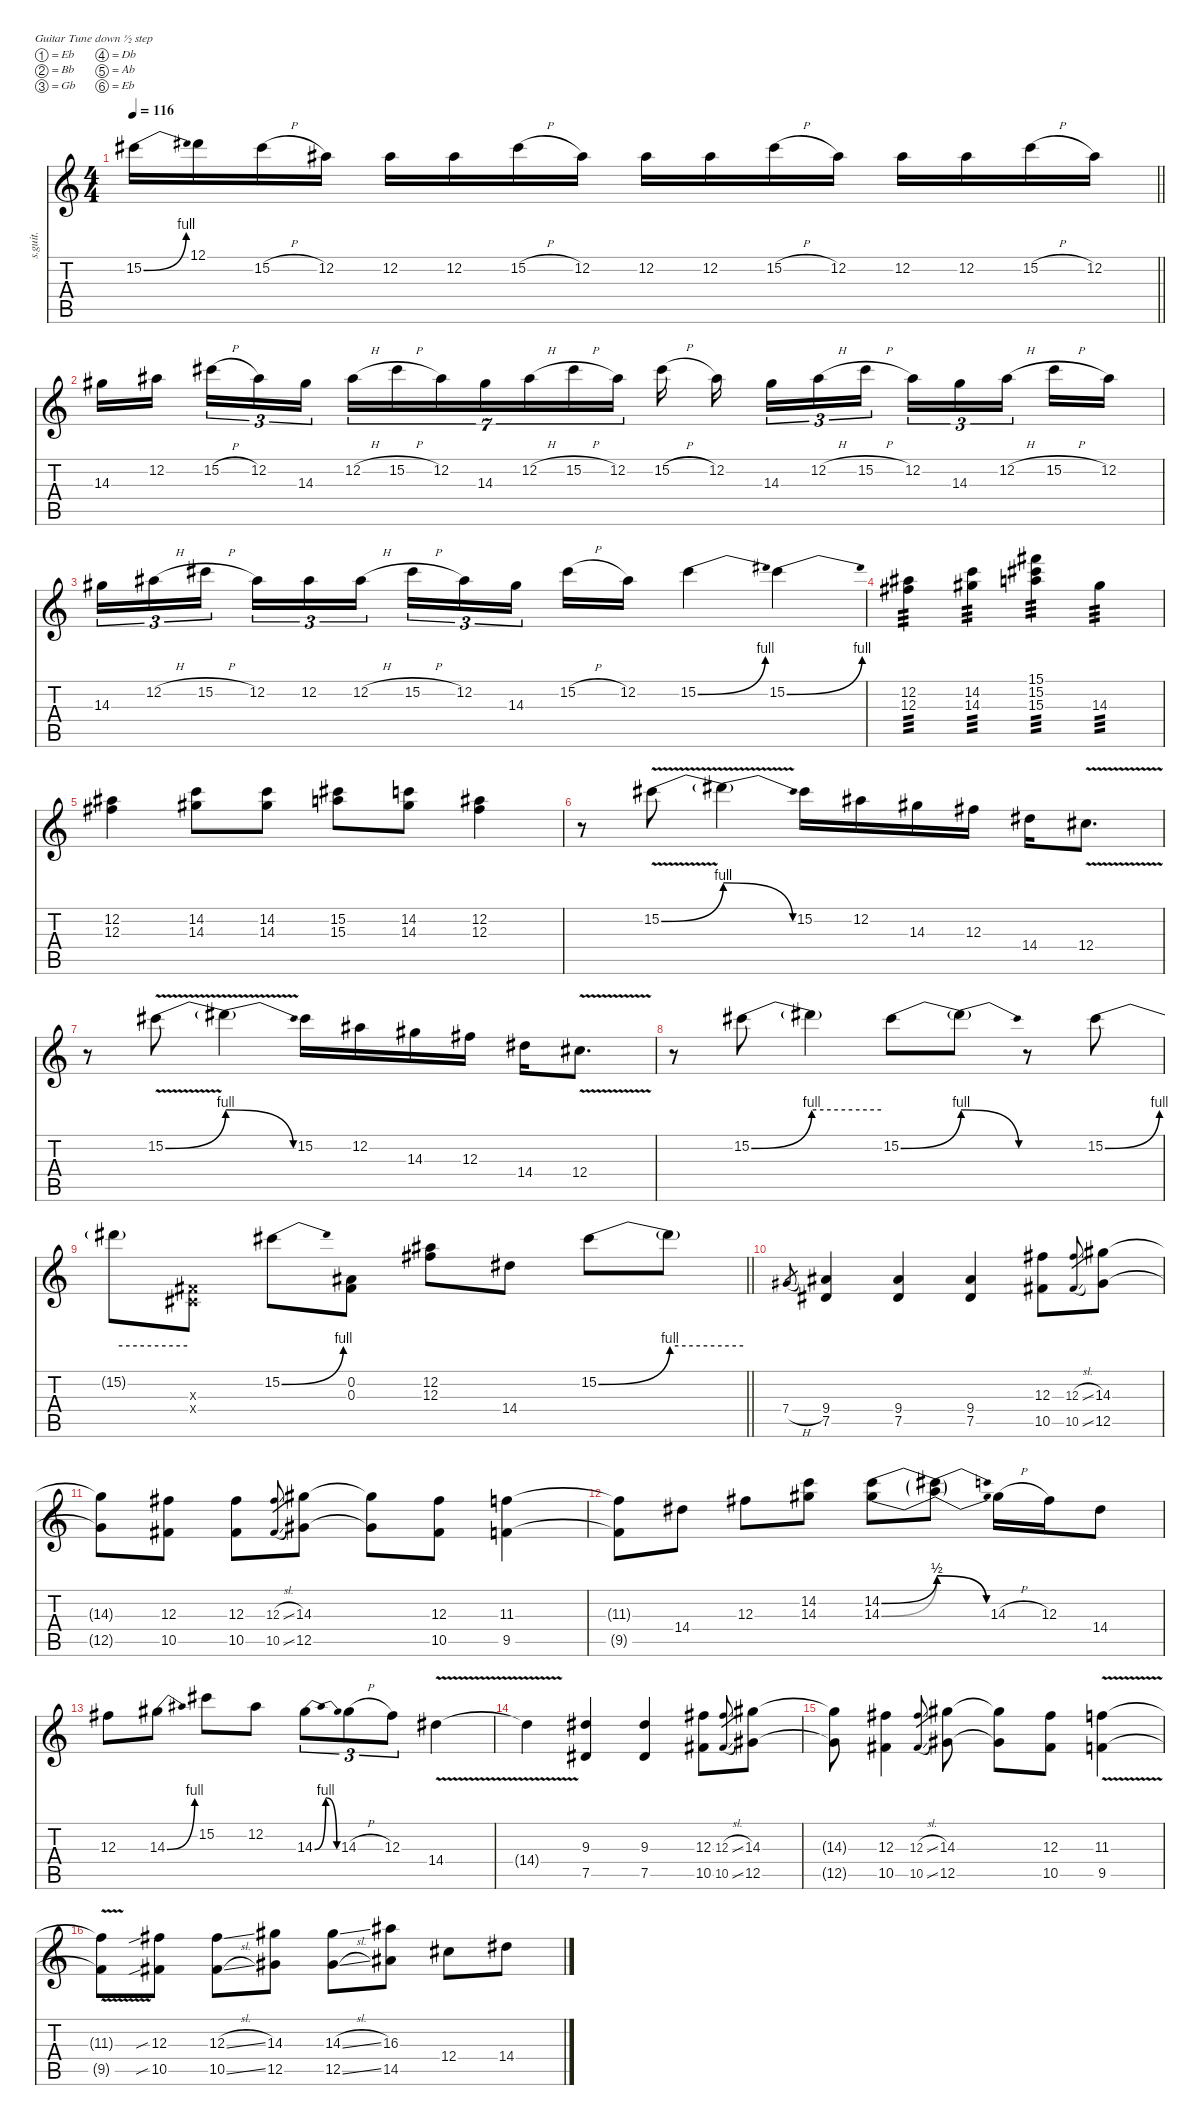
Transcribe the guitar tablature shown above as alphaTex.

\defaultSystemsLayout 4
\hideDynamics
\bracketExtendMode nobrackets
\otherSystemsTrackNameOrientation horizontal
\track ("Clean solo" "s.guit.") {instrument acousticguitarsteel}
\staff {score tabs}
\tuning (Eb4 Bb3 Gb3 Db3 Ab2 Eb2)
\ts (4 4)
\tempo 116
\clef g2
\barLineRight lightlight
\ks c
15.2{be (bend 0 0 30 4) acc #}.16{dy f beam Down} 12.1{acc #}.16{beam Down} 15.2{h acc #}.16{beam Down} 12.2{acc #}.16{beam Down} 12.2{acc #}.16{beam Down} 12.2{acc #}.16{beam Down} 15.2{h acc #}.16{beam Down} 12.2{acc #}.16{beam Down} 12.2{acc #}.16{beam Down} 12.2{acc #}.16{beam Down} 15.2{h acc #}.16{beam Down} 12.2{acc #}.16{beam Down} 12.2{acc #}.16{beam Down} 12.2{acc #}.16{beam Down} 15.2{h acc #}.16{beam Down} 12.2{acc #}.16{beam Down} |
14.3{acc #}.16{beam Down} 12.2{acc #}.16{beam Down} 15.2{h acc #}.16{tu (3 2) beam Down} 12.2{acc #}.16{tu (3 2) beam Down} 14.3{acc #}.16{tu (3 2) beam Down} 12.2{h acc #}.16{tu (7 4) beam Down} 15.2{h acc #}.16{tu (7 4) beam Down} 12.2{acc #}.16{tu (7 4) beam Down} 14.3{acc #}.16{tu (7 4) beam Down} 12.2{h acc #}.16{tu (7 4) beam Down} 15.2{h acc #}.16{tu (7 4) beam Down} 12.2{acc #}.16{tu (7 4) beam Down} 15.2{h acc #}.16{beam Down} 12.2{acc #}.16{beam Down} 14.3{acc #}.16{tu (3 2) beam Down} 12.2{h acc #}.16{tu (3 2) beam Down} 15.2{h acc #}.16{tu (3 2) beam Down} 12.2{acc #}.16{tu (3 2) beam Down} 14.3{acc #}.16{tu (3 2) beam Down} 12.2{h acc #}.16{tu (3 2) beam Down} 15.2{h acc #}.16{beam Down} 12.2{acc #}.16{beam Down} |
14.3{acc #}.16{tu (3 2) beam Down} 12.2{h acc #}.16{tu (3 2) beam Down} 15.2{h acc #}.16{tu (3 2) beam Down} 12.2{acc #}.16{tu (3 2) beam Down} 12.2{acc #}.16{tu (3 2) beam Down} 12.2{h acc #}.16{tu (3 2) beam Down} 15.2{h acc #}.16{tu (3 2) beam Down} 12.2{acc #}.16{tu (3 2) beam Down} 14.3{acc #}.16{tu (3 2) beam Down} 15.2{h acc #}.16{beam Down} 12.2{acc #}.16{beam Down} 15.2{be (bend 0 0 30 4) acc #}.4{beam Down} 15.2{be (bend 0 0 30 4) acc #}.4{beam Down} |
(12.2{acc #} 12.3{acc #}).4{tp 3 dy fff beam Down} (14.2 14.3{acc #}).4{tp 3 beam Down} (15.1{acc #} 15.2{acc #} 15.3).4{tp 3 beam Down} 14.3{acc #}.4{tp 3 beam Down} |
(12.2{acc #} 12.3{acc #}).4{dy f beam Down} (14.2 14.3{acc #}).8{beam Down} (14.2 14.3{acc #}).8{beam Down} (15.2{acc #} 15.3).8{beam Down} (14.2 14.3{acc #}).8{beam Down} (12.2{acc #} 12.3{acc #}).4{beam Down} |
r.8{beam Down} 15.2{be (bend 0 0 60 4) v acc #}.8{beam Down} 15.2{be (release 0 4 60 0) t}.4{beam Down} 15.2{acc #}.16{beam Down} 12.2{acc #}.16{beam Down} 14.3{acc #}.16{beam Down} 12.3{acc #}.16{beam Down} 14.4{acc #}.16{beam Down} 12.4{v acc #}.8{d beam Down} |
r.8{beam Down} 15.2{be (bend 0 0 60 4) v acc #}.8{beam Down} 15.2{be (release 0 4 60 0) t}.4{beam Down} 15.2{acc #}.16{beam Down} 12.2{acc #}.16{beam Down} 14.3{acc #}.16{beam Down} 12.3{acc #}.16{beam Down} 14.4{acc #}.16{beam Down} 12.4{v acc #}.8{d beam Down} |
r.8{beam Down} 15.2{be (bend 0 0 60 4) acc #}.8{beam Down} 15.2{be (hold 0 4 60 4) t}.4{beam Down} 15.2{be (bend 0 0 60 4) acc #}.8{beam Down} 15.2{be (release 0 4 60 0) t}.8{beam Down} r.8{beam Down} 15.2{be (bend 0 0 60 4) acc #}.8{beam Down} |
\barLineRight lightlight
15.2{be (hold 0 4 60 4) t}.8{beam Down} (0.3{x acc #} 0.4{x acc #}).8{beam Down} 15.2{be (bend 0 0 30 4) acc #}.8{beam Down} (0.2{acc #} 0.3{acc #}).8{beam Down} (12.2{acc #} 12.3{acc #}).8{beam Down} 14.4{acc #}.8{beam Down} 15.2{be (bend 0 0 60 4) acc #}.8{beam Down} 15.2{be (hold 0 4 60 4) t}.8{beam Down} |
7.4{h acc #}.8{gr dy mf beam Up} (9.4{acc #} 7.5{acc #}).4{dy f beam Up} (9.4{acc #} 7.5{acc #}).4{beam Up} (9.4{acc #} 7.5{acc #}).4{beam Up} (12.3{acc #} 10.5{acc #}).8{beam Down} (12.3{sl acc #} 10.5{sl acc #}).8{gr dy mf beam Up} (14.3{acc #} 12.5{acc #}).8{dy f beam Down} |
(14.3{t acc #} 12.5{t acc #}).8{beam Down} (12.3{acc #} 10.5{acc #}).8{beam Down} (12.3{acc #} 10.5{acc #}).8{beam Down} (12.3{sl acc #} 10.5{sl acc #}).8{gr dy mf beam Up} (14.3{acc #} 12.5{acc #}).8{dy f beam Down} (14.3{t acc #} 12.5{t acc #}).8{beam Down} (12.3{acc #} 10.5{acc #}).8{beam Down} (11.3 9.5).4{beam Down} |
(11.3{t} 9.5{t}).8{beam Down} 14.4{acc #}.8{beam Down} 12.3{acc #}.8{beam Down} (14.2 14.3{acc #}).8{beam Down} (14.2{be (bend 0 0 60 2)} 14.3{be (bend 0 0 60 2) acc #}).8{beam Down} (14.2{be (release 0 2 60 0) t} 14.3{be (release 0 2 60 0) t}).8{beam Down} 14.3{h acc #}.16{beam Down} 12.3{acc #}.16{beam Down} 14.4{acc #}.8{beam Down} |
12.3{acc #}.8{beam Down} 14.3{be (bend 0 0 30 4) acc #}.8{beam Down} 15.2{acc #}.8{beam Down} 12.2{acc #}.8{beam Down} 14.3{be (bendrelease 0 0 15 4 30 4 45 0) acc #}.8{tu (3 2) beam Down} 14.3{h acc #}.8{tu (3 2) beam Down} 12.3{acc #}.8{tu (3 2) beam Down} 14.4{v acc #}.4{beam Down} |
14.4{v t acc #}.4{beam Down} (9.3{acc #} 7.5{acc #}).4{beam Up} (9.3{acc #} 7.5{acc #}).4{beam Up} (12.3{acc #} 10.5{acc #}).8{beam Down} (12.3{sl acc #} 10.5{sl acc #}).8{gr dy mf beam Up} (14.3{acc #} 12.5{acc #}).8{dy f beam Down} |
(14.3{t acc #} 12.5{t acc #}).8{beam Down} (12.3{acc #} 10.5{acc #}).4{beam Down} (12.3{sl acc #} 10.5{sl acc #}).8{gr dy mf beam Up} (14.3{acc #} 12.5{acc #}).8{dy f beam Down} (14.3{t acc #} 12.5{t acc #}).8{beam Down} (12.3{acc #} 10.5{acc #}).8{beam Down} (11.3{v} 9.5{v}).4{beam Down} |
(11.3{v t} 9.5{v t}).8{beam Down} (12.3{sib acc #} 10.5{sib acc #}).8{beam Down} (12.3{sl acc #} 10.5{sl acc #}).8{beam Down} (14.3{acc #} 12.5{acc #}).8{beam Down} (14.3{sl acc #} 12.5{sl acc #}).8{beam Down} (16.3{acc #} 14.5{acc #}).8{beam Down} 12.4{acc #}.8{beam Down} 14.4{acc #}.8{beam Down}
